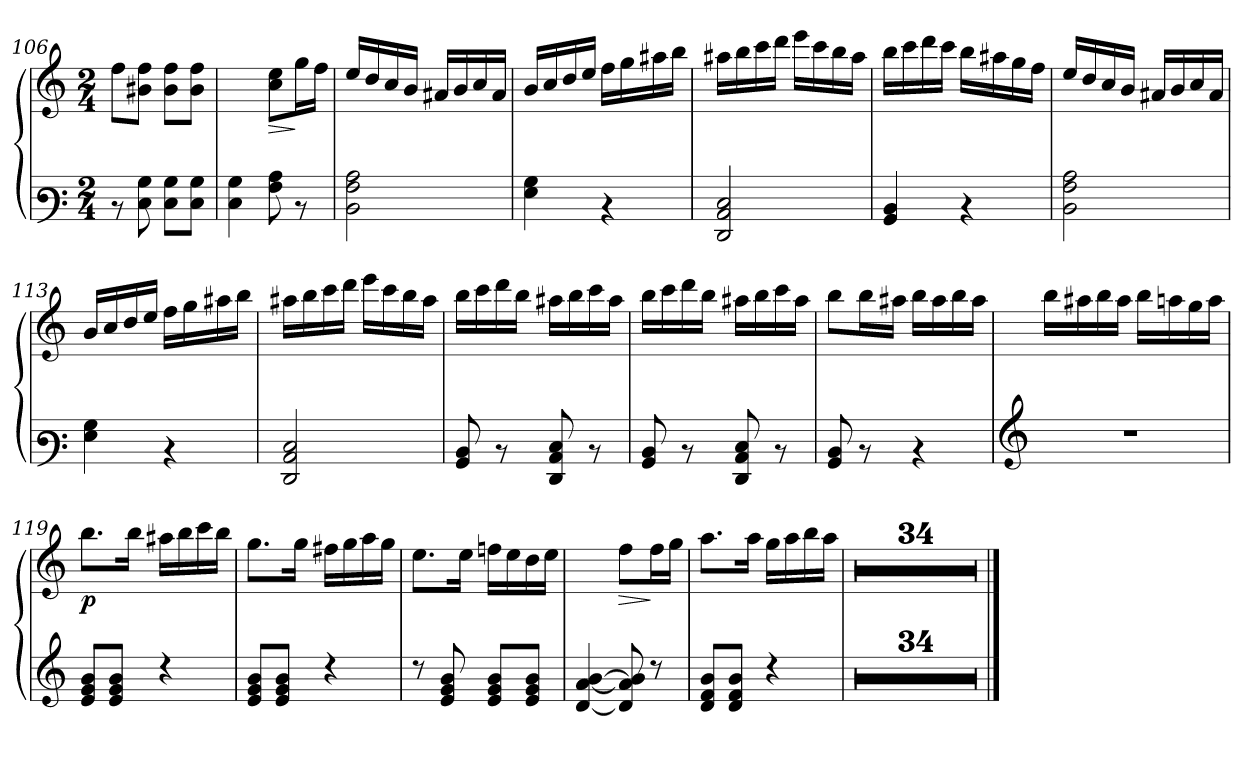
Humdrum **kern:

**kern	**kern	**dynam
*part1	*part1	*part1
*staff2	*staff1	*staff1/2
*clefF3	*clefG3	*
*M2/4	*M2/4	*
=106	=106	=106
8rD	8dd\L	.
8E\ 8B\	8g#X\ 8dd\J	.
8E\ 8B\L	8g#\ 8dd\L	.
8E\ 8B\J	8g#\ 8dd\J	.
=107	=107	=107
4E\ 4B\	4ryy	.
!	!	!LO:HP:b
8A\ 8c\	(<(8a\ 8cc\L	>
8rD	16ee\L	]
.	16dd\JJ	.
!!LO:LB:g=z
=108	=108	=108
2D\ 2A\ 2c\	16cc/LL	.
.	16b/	.
.	16a/	.
.	16g/JJ	.
.	16f#X/LL	.
.	16g/	.
.	16a/	.
.	16f#/JJ	.
=109	=109	=109
4G\ 4B\	16g/LL	.
.	16a/	.
.	16b/	.
.	16cc/JJ	.
4rD	16dd\LL	.
.	16ee\	.
.	16ff#X\	.
.	16gg\JJ	.
=110	=110	=110
2FF/ 2C/ 2E/	16ff#X\LL	.
.	16gg\	.
.	16aa\	.
.	16bb\JJ	.
.	16ccc\LL	.
.	16aa\	.
.	16gg\	.
.	16ff#\JJ	.
=111	=111	=111
4BB/ 4D/	16gg\LL	.
.	16aa\	.
.	16bb\	.
.	16aa\JJ	.
4rD	16gg\LL	.
.	16ff#X\	.
.	16ee\	.
.	16dd\JJ	.
=112	=112	=112
2D\ 2A\ 2c\	16cc/LL	.
.	16b/	.
.	16a/	.
.	16g/JJ	.
.	16f#X/LL	.
.	16g/	.
.	16a/	.
.	16f#/JJ	.
!!LO:LB:g=z
=113	=113	=113
4G\ 4B\	16g/LL	.
.	16a/	.
.	16b/	.
.	16cc/JJ	.
4rD	16dd\LL	.
.	16ee\	.
.	16ff#X\	.
.	16gg\JJ	.
=114	=114	=114
2FF/ 2C/ 2E/	16ff#X\LL	.
.	16gg\	.
.	16aa\	.
.	16bb\JJ	.
.	16ccc\LL	.
.	16aa\	.
.	16gg\	.
.	16ff#\JJ	.
=115	=115	=115
8BB/ 8D/	16gg\LL	.
.	16aa\	.
8rD	16bb\	.
.	16gg\JJ	.
8FF/ 8C/ 8E/	16ff#X\LL	.
.	16gg\	.
8rD	16aa\	.
.	16ff#\JJ	.
=116	=116	=116
8BB/ 8D/	16gg\LL	.
.	16aa\	.
8rD	16bb\	.
.	16gg\JJ	.
8FF/ 8C/ 8E/	16ff#X\LL	.
.	16gg\	.
8rD	16aa\	.
.	16ff#\JJ	.
=117	=117	=117
8BB/ 8D/	8gg\L	.
8rD	16gg\L	.
.	16ff#X\JJ	.
4rD	16gg\LL	.
.	16ff#\	.
.	16gg\	.
.	16ff#\JJ	.
!!LO:LB:g=z
=118	=118	=118
*clefG3	*	*
2r	16gg\LL	.
.	16ff#X\	.
.	16gg\	.
.	16ff#\JJ	.
.	16gg\LL	.
.	16ffn\	.
.	16ee\	.
.	16ff\JJ	.
=119	=119	=119
!	!	!LO:DY:b
8c/ 8e/ 8g/L	8.gg\L	p
8c/ 8e/ 8g/J	.	.
.	16gg\Jk	.
4rb	16ff#X\LL	.
.	16gg\	.
.	16aa\	.
.	16gg\JJ	.
=120	=120	=120
8c/ 8e/ 8g/L	8.ee\L	.
8c/ 8e/ 8g/J	.	.
.	16ee\Jk	.
4rb	16dd#X\LL	.
.	16ee\	.
.	16ff\	.
.	16ee\JJ	.
=121	=121	=121
8rb	8.cc\L	.
8c/ 8e/ 8g/	.	.
.	16cc\Jk	.
8c/ 8e/ 8g/L	16ddn\LL	.
.	16cc\	.
8c/ 8e/ 8g/J	16b\	.
.	16cc\JJ	.
=122	=122	=122
[<4B/ [<4f/ [>4g/	4ryy	.
!	!	!LO:HP:b
8B/] 8f/] 8g/]	((<8dd\L	>
8rb	16dd\L	]
.	16ee\JJ	.
=123	=123	=123
8B/ 8d/ 8g/L	8.ff\L	.
8B/ 8d/ 8g/J	.	.
.	16ff\Jk	.
4rb	16ee\LL	.
.	16ff\	.
.	16gg\	.
.	16ff\JJ	.
!!LO:PB:g=z
=124	=124	=124
2r	2r	.
=125	=125	=125
2r	2r	.
=126	=126	=126
2r	2r	.
=127	=127	=127
2r	2r	.
=128	=128	=128
2r	2r	.
=129	=129	=129
2r	2r	.
!!LO:LB:g=z
=130	=130	=130
2r	2r	.
=131	=131	=131
2r	2r	.
=132	=132	=132
2r	2r	.
=133	=133	=133
2r	2r	.
=134	=134	=134
2r	2r	.
!!LO:LB:g=z
=135	=135	=135
2r	2r	.
=136	=136	=136
2r	2r	.
=137	=137	=137
2r	2r	.
=138	=138	=138
2r	2r	.
=139	=139	=139
2r	2r	.
!!LO:LB:g=z
=140	=140	=140
2r	2r	.
=141	=141	=141
2r	2r	.
=142	=142	=142
2r	2r	.
=143	=143	=143
2r	2r	.
=144	=144	=144
2r	2r	.
!!LO:LB:g=z
=145	=145	=145
2r	2r	.
=146	=146	=146
2r	2r	.
=147	=147	=147
2r	2r	.
=148	=148	=148
2r	2r	.
=149	=149	=149
2r	2r	.
=150	=150	=150
2r	2r	.
!!LO:LB:g=z
=151	=151	=151
2r	2r	.
=152	=152	=152
2r	2r	.
=153	=153	=153
2r	2r	.
=154	=154	=154
2r	2r	.
=155	=155	=155
2r	2r	.
=156	=156	=156
2r	2r	.
=157	=157	=157
2r	2r	.
==	==	==
*-	*-	*-
